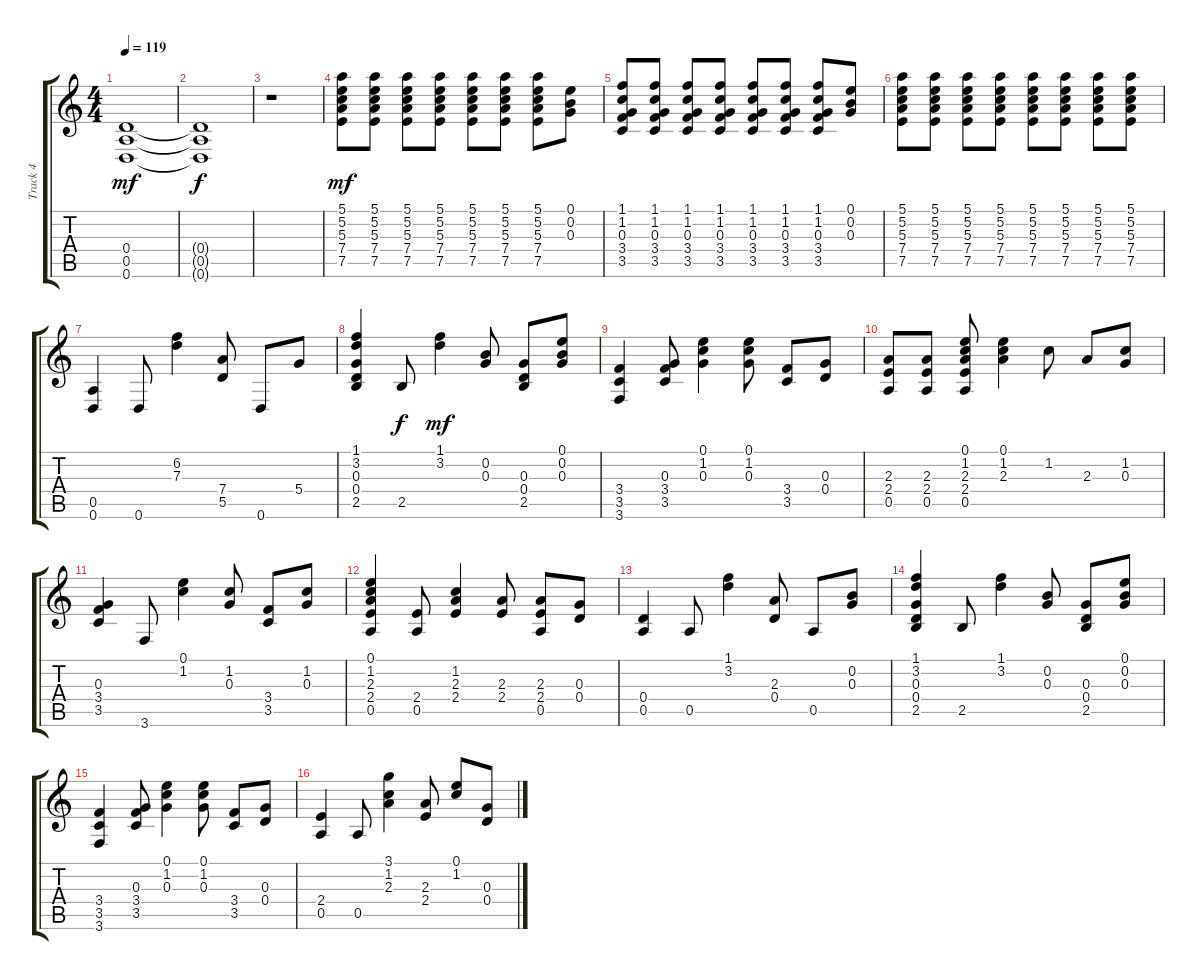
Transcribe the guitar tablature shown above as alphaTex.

\track ("Track 4" "Track 4") {instrument distortionguitar}
\staff {score tabs}
\tuning (E4 B3 G3 D3 A2 D2) {hide}
\ts (4 4)
\tempo 119
\clef g2
\ks c
(0.4 0.5 0.6).1{dy mf} |
(0.4{t} 0.5{t} 0.6{t}).1{dy f} |
r.1 |
(5.1 5.2 5.3 7.4 7.5).8{dy mf} (5.1 5.2 5.3 7.4 7.5).8 (5.1 5.2 5.3 7.4 7.5).8 (5.1 5.2 5.3 7.4 7.5).8 (5.1 5.2 5.3 7.4 7.5).8 (5.1 5.2 5.3 7.4 7.5).8 (5.1 5.2 5.3 7.4 7.5).8 (0.1 0.2 0.3).8 |
(1.1 1.2 0.3 3.4 3.5).8 (1.1 1.2 0.3 3.4 3.5).8 (1.1 1.2 0.3 3.4 3.5).8 (1.1 1.2 0.3 3.4 3.5).8 (1.1 1.2 0.3 3.4 3.5).8 (1.1 1.2 0.3 3.4 3.5).8 (1.1 1.2 0.3 3.4 3.5).8 (0.1 0.2 0.3).8 |
(5.1 5.2 5.3 7.4 7.5).8 (5.1 5.2 5.3 7.4 7.5).8 (5.1 5.2 5.3 7.4 7.5).8 (5.1 5.2 5.3 7.4 7.5).8 (5.1 5.2 5.3 7.4 7.5).8 (5.1 5.2 5.3 7.4 7.5).8 (5.1 5.2 5.3 7.4 7.5).8 (5.1 5.2 5.3 7.4 7.5).8 |
(0.5 0.6).4 0.6.8 (6.2 7.3).4 (7.4 5.5).8 0.6.8 5.4.8 |
(1.1 3.2 0.3 0.4 2.5).4 2.5.8{dy f} (1.1 3.2).4{dy mf} (0.2 0.3).8 (0.3 0.4 2.5).8 (0.1 0.2 0.3).8 |
(3.4 3.5 3.6).4 (0.3 3.4 3.5).8 (0.1 1.2 0.3).4 (0.1 1.2 0.3).8 (3.4 3.5).8 (0.3 0.4).8 |
(2.3 2.4 0.5).8 (2.3 2.4 0.5).8 (0.1 1.2 2.3 2.4 0.5).8 (0.1 1.2 2.3).4 1.2.8 2.3.8 (1.2 0.3).8 |
(0.3 3.4 3.5).4 3.6.8 (0.1 1.2).4 (1.2 0.3).8 (3.4 3.5).8 (1.2 0.3).8 |
(0.1 1.2 2.3 2.4 0.5).4 (2.4 0.5).8 (1.2 2.3 2.4).4 (2.3 2.4).8 (2.3 2.4 0.5).8 (0.3 0.4).8 |
(0.4 0.5).4 0.5.8 (1.1 3.2).4 (2.3 0.4).8 0.5.8 (0.2 0.3).8 |
(1.1 3.2 0.3 0.4 2.5).4 2.5.8 (1.1 3.2).4 (0.2 0.3).8 (0.3 0.4 2.5).8 (0.1 0.2 0.3).8 |
(3.4 3.5 3.6).4 (0.3 3.4 3.5).8 (0.1 1.2 0.3).4 (0.1 1.2 0.3).8 (3.4 3.5).8 (0.3 0.4).8 |
(2.4 0.5).4 0.5.8 (3.1 1.2 2.3).4 (2.3 2.4).8 (0.1 1.2).8 (0.3 0.4).8
